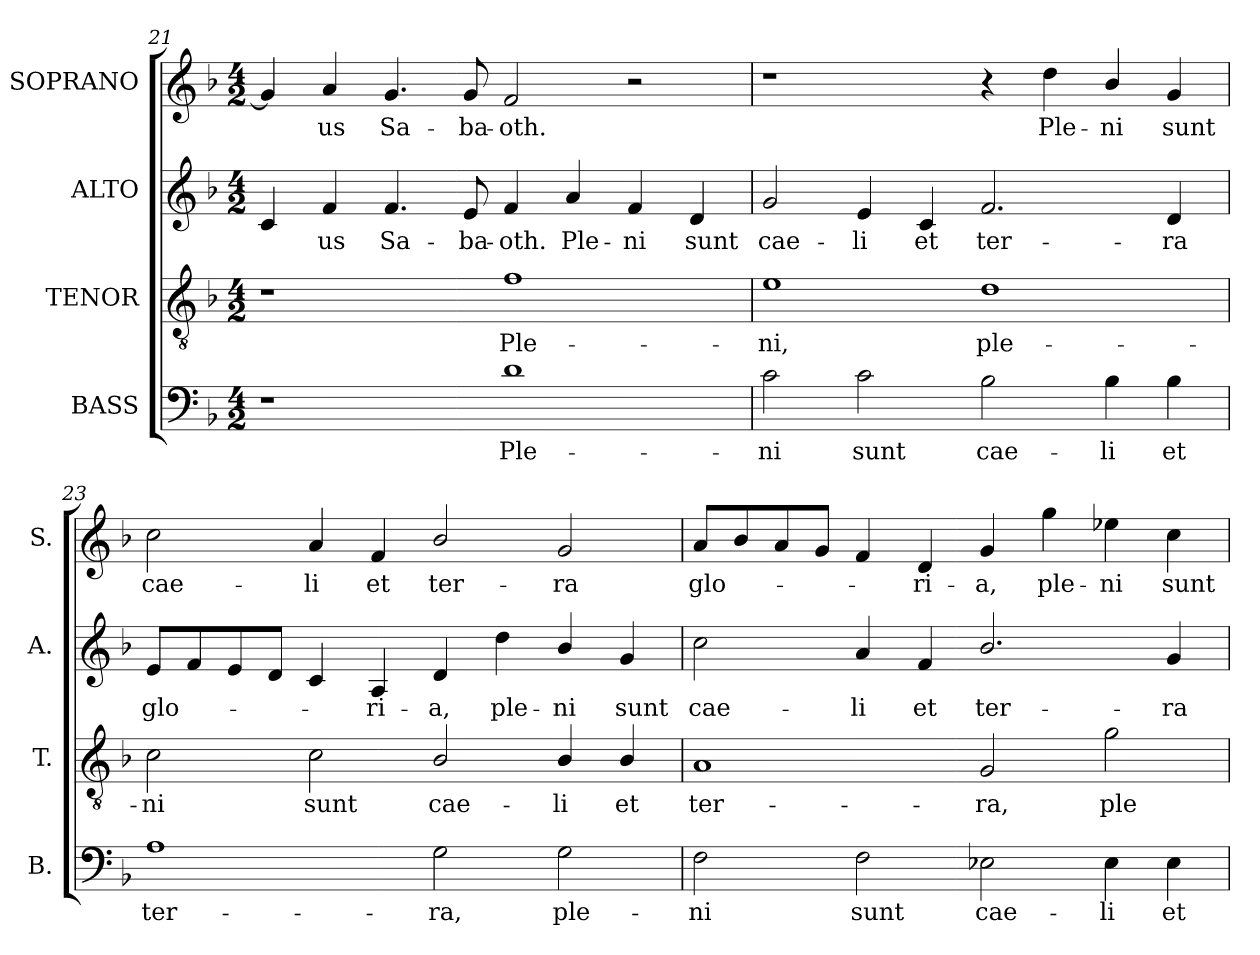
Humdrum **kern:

**kern	**text	**kern	**text	**kern	**text	**kern	**text
*part4	*part4	*part3	*part3	*part2	*part2	*part1	*part1
*staff4	*staff4	*staff3	*staff3	*staff2	*staff2	*staff1	*staff1
*I"BASS	*	*I"TENOR	*	*I"ALTO	*	*I"SOPRANO	*
*I'B.	*	*I'T.	*	*I'A.	*	*I'S.	*
*clefF4	*	*clefGv2	*	*clefG2	*	*clefG2	*
*	*	*ITrd7c12	*	*	*	*	*
*k[b-]	*	*k[b-]	*	*k[b-]	*	*k[b-]	*
*F:	*	*F:	*	*F:	*	*F:	*
*M4/2	*	*M4/2	*	*M4/2	*	*M4/2	*
=21	=21	=21	=21	=21	=21	=21	=21
1r	.	1r	.	4ci/	.	4gi/]	.
!	!	!	!	!	!LO:LY:b:color=#000000	!	!
!	!	!	!	!	!	!	!LO:LY:b:color=#000000
.	.	.	.	4fi/	-us	4ai/	-us
!	!	!	!	!	!LO:LY:b:color=#000000	!	!
!	!	!	!	!	!	!	!LO:LY:b:color=#000000
.	.	.	.	4.fi/	Sa-	4.gi/	Sa-
!	!	!	!	!	!LO:LY:b:color=#000000	!	!
!	!	!	!	!	!	!	!LO:LY:b:color=#000000
.	.	.	.	8ei/	-ba-	8gi/	-ba-
!	!LO:LY:b:color=#000000	!	!	!	!	!	!
!	!	!	!LO:LY:b:color=#000000	!	!	!	!
!	!	!	!	!	!LO:LY:b:color=#000000	!	!
!	!	!	!	!	!	!	!LO:LY:b:color=#000000
1di	Ple-	1Fi	Ple-	4fi/	-oth.	2fi/	-oth.
!	!	!	!	!	!LO:LY:b:color=#000000	!	!
.	.	.	.	4ai/	Ple-	.	.
!	!	!	!	!	!LO:LY:b:color=#000000	!	!
.	.	.	.	4fi/	-ni	2r	.
!	!	!	!	!	!LO:LY:b:color=#000000	!	!
.	.	.	.	4di/	sunt	.	.
!!LO:LB:g=z
=22	=22	=22	=22	=22	=22	=22	=22
!	!LO:LY:b:color=#000000	!	!	!	!	!	!
!	!	!	!LO:LY:b:color=#000000	!	!	!	!
!	!	!	!	!	!LO:LY:b:color=#000000	!	!
2ci\	-ni	1Ei	-ni,	2gi/	cae-	1r	.
!	!LO:LY:b:color=#000000	!	!	!	!	!	!
!	!	!	!	!	!LO:LY:b:color=#000000	!	!
2ci\	sunt	.	.	4ei/	-li	.	.
!	!	!	!	!	!LO:LY:b:color=#000000	!	!
.	.	.	.	4ci/	et	.	.
!	!LO:LY:b:color=#000000	!	!	!	!	!	!
!	!	!	!LO:LY:b:color=#000000	!	!	!	!
!	!	!	!	!	!LO:LY:b:color=#000000	!	!
2B-i\	cae-	1Di	ple-	2.fi/	ter-	4r	.
!	!	!	!	!	!	!	!LO:LY:b:color=#000000
.	.	.	.	.	.	4ddi\	Ple-
!	!LO:LY:b:color=#000000	!	!	!	!	!	!
!	!	!	!	!	!	!	!LO:LY:b:color=#000000
4B-i\	-li	.	.	.	.	4b-i/	-ni
!	!LO:LY:b:color=#000000	!	!	!	!	!	!
!	!	!	!	!	!LO:LY:b:color=#000000	!	!
!	!	!	!	!	!	!	!LO:LY:b:color=#000000
4B-i\	et	.	.	4di/	-ra	4gi/	sunt
=23	=23	=23	=23	=23	=23	=23	=23
!	!LO:LY:b:color=#000000	!	!	!	!	!	!
!	!	!	!LO:LY:b:color=#000000	!	!	!	!
!	!	!	!	!	!LO:LY:b:color=#000000	!	!
!	!	!	!	!	!	!	!LO:LY:b:color=#000000
1Ai	ter-	2Ci\	-ni	8ei/L	glo-	2cci\	cae-
.	.	.	.	8fi/	.	.	.
.	.	.	.	8ei/	.	.	.
.	.	.	.	8di/J	.	.	.
!	!	!	!LO:LY:b:color=#000000	!	!	!	!
!	!	!	!	!	!	!	!LO:LY:b:color=#000000
.	.	2Ci\	sunt	4ci/	.	4ai/	-li
!	!	!	!	!	!LO:LY:b:color=#000000	!	!
!	!	!	!	!	!	!	!LO:LY:b:color=#000000
.	.	.	.	4Ai/	-ri-	4fi/	et
!	!LO:LY:b:color=#000000	!	!	!	!	!	!
!	!	!	!LO:LY:b:color=#000000	!	!	!	!
!	!	!	!	!	!LO:LY:b:color=#000000	!	!
!	!	!	!	!	!	!	!LO:LY:b:color=#000000
2Gi\	-ra,	2BB-i/	cae-	4di/	-a,	2b-i/	ter-
!	!	!	!	!	!LO:LY:b:color=#000000	!	!
.	.	.	.	4ddi\	ple-	.	.
!	!LO:LY:b:color=#000000	!	!	!	!	!	!
!	!	!	!LO:LY:b:color=#000000	!	!	!	!
!	!	!	!	!	!LO:LY:b:color=#000000	!	!
!	!	!	!	!	!	!	!LO:LY:b:color=#000000
2Gi\	ple-	4BB-i/	-li	4b-i/	-ni	2gi/	-ra
!	!	!	!LO:LY:b:color=#000000	!	!	!	!
!	!	!	!	!	!LO:LY:b:color=#000000	!	!
.	.	4BB-i/	et	4gi/	sunt	.	.
=24	=24	=24	=24	=24	=24	=24	=24
!	!LO:LY:b:color=#000000	!	!	!	!	!	!
!	!	!	!LO:LY:b:color=#000000	!	!	!	!
!	!	!	!	!	!LO:LY:b:color=#000000	!	!
!	!	!	!	!	!	!	!LO:LY:b:color=#000000
2Fi\	-ni	1AAi	ter-	2cci\	cae-	8ai/L	glo-
.	.	.	.	.	.	8b-i/	.
.	.	.	.	.	.	8ai/	.
.	.	.	.	.	.	8gi/J	.
!	!LO:LY:b:color=#000000	!	!	!	!	!	!
!	!	!	!	!	!LO:LY:b:color=#000000	!	!
2Fi\	sunt	.	.	4ai/	-li	4fi/	.
!	!	!	!	!	!LO:LY:b:color=#000000	!	!
!	!	!	!	!	!	!	!LO:LY:b:color=#000000
.	.	.	.	4fi/	et	4di/	-ri-
!	!LO:LY:b:color=#000000	!	!	!	!	!	!
!	!	!	!LO:LY:b:color=#000000	!	!	!	!
!	!	!	!	!	!LO:LY:b:color=#000000	!	!
!	!	!	!	!	!	!	!LO:LY:b:color=#000000
2E-Xi\	cae-	2GGi/	-ra,	2.b-i/	ter-	4gi/	-a,
!	!	!	!	!	!	!	!LO:LY:b:color=#000000
.	.	.	.	.	.	4ggi\	ple-
!	!LO:LY:b:color=#000000	!	!	!	!	!	!
!	!	!	!LO:LY:b:color=#000000	!	!	!	!
!	!	!	!	!	!	!	!LO:LY:b:color=#000000
4E-i\	-li	2Gi\	ple-	.	.	4ee-Xi\	-ni
!	!LO:LY:b:color=#000000	!	!	!	!	!	!
!	!	!	!	!	!LO:LY:b:color=#000000	!	!
!	!	!	!	!	!	!	!LO:LY:b:color=#000000
4E-i\	et	.	.	4gi/	-ra	4cci\	sunt
=	=	=	=	=	=	=	=
*-	*-	*-	*-	*-	*-	*-	*-
